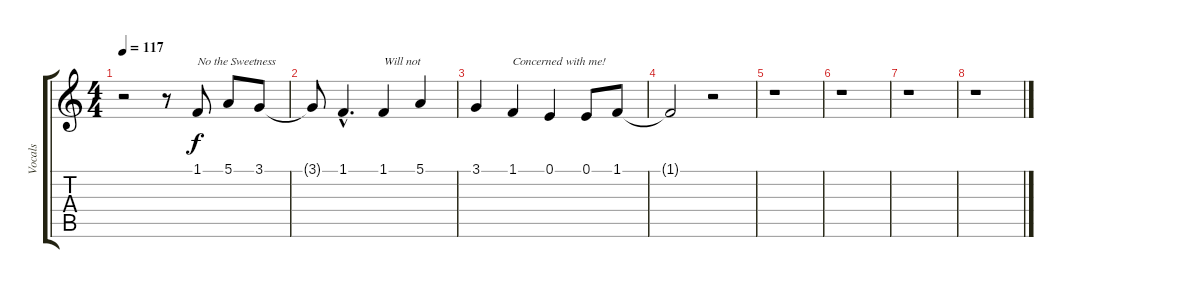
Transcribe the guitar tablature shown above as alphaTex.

\track ("Vocals" "Vocals") {instrument lead2sawtooth}
\staff {score tabs}
\tuning (E4 B3 G3 D3 A2 E2) {hide}
\ts (4 4)
\tempo 117
\clef g2
\ks c
r.2{dy f} r.8 1.1.8{txt "No the Sweetness"} 5.1.8 3.1.8 |
3.1{t}.8 1.1{hac}.4{d} 1.1.4{txt "Will not"} 5.1.4 |
3.1.4 1.1.4{txt "Concerned with me!"} 0.1.4 0.1.8 1.1.8 |
1.1{t}.2 r.2 |
r.1 |
r.1 |
r.1 |
r.1
